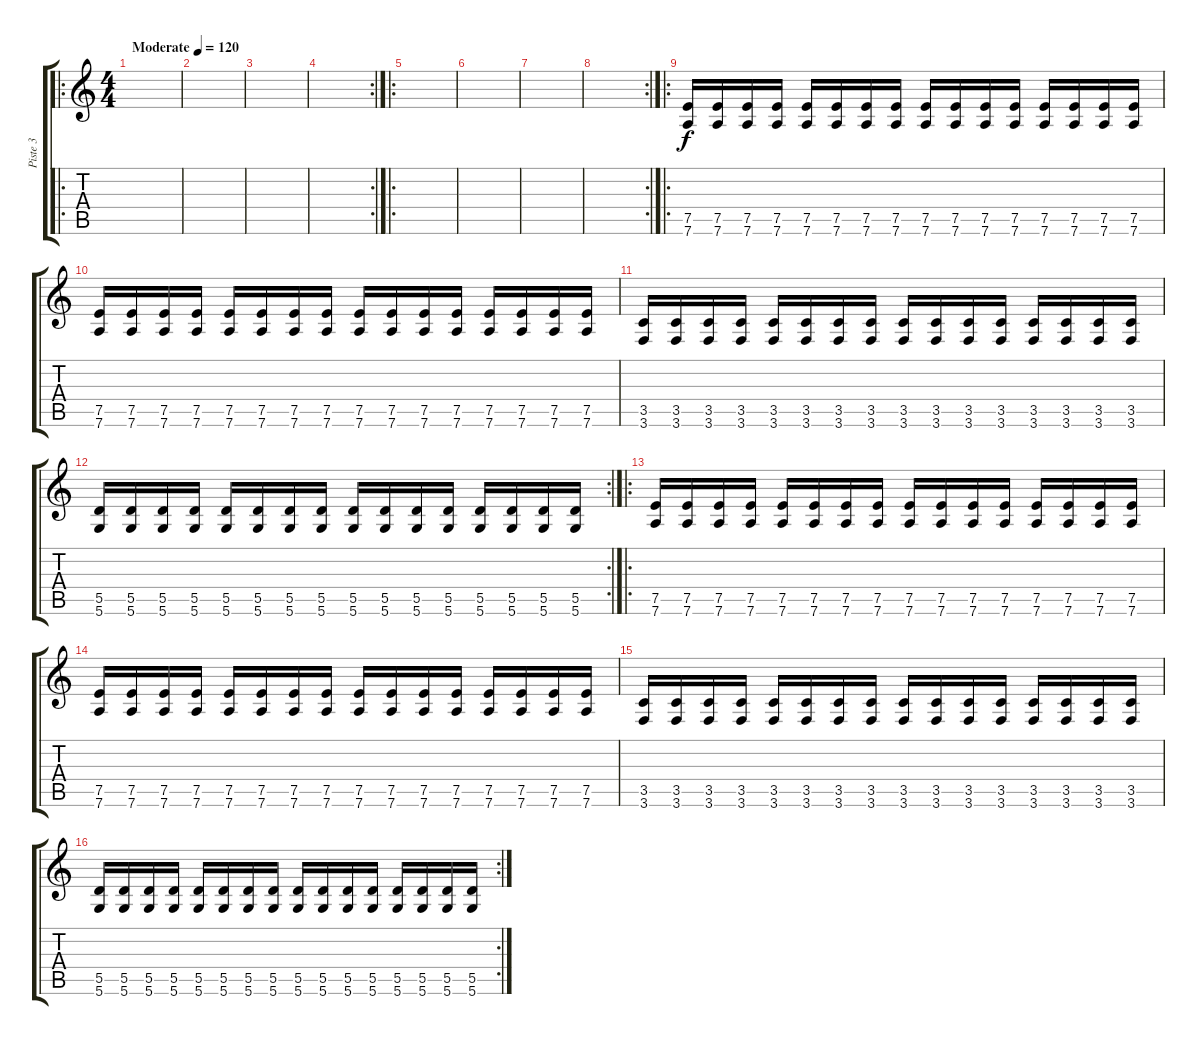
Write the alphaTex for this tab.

\track ("Piste 3" "Piste 3") {instrument distortionguitar}
\staff {score tabs}
\tuning (E4 B3 G3 D3 A2 D2) {hide}
\ro
\ts (4 4)
\tempo (120 "Moderate")
\clef g2
\ks c
|
|
|
\rc 2
|
\ro
|
|
|
\rc 2
|
\ro
(7.5 7.6).16 (7.5 7.6).16 (7.5 7.6).16 (7.5 7.6).16 (7.5 7.6).16 (7.5 7.6).16 (7.5 7.6).16 (7.5 7.6).16 (7.5 7.6).16 (7.5 7.6).16 (7.5 7.6).16 (7.5 7.6).16 (7.5 7.6).16 (7.5 7.6).16 (7.5 7.6).16 (7.5 7.6).16 |
(7.5 7.6).16 (7.5 7.6).16 (7.5 7.6).16 (7.5 7.6).16 (7.5 7.6).16 (7.5 7.6).16 (7.5 7.6).16 (7.5 7.6).16 (7.5 7.6).16 (7.5 7.6).16 (7.5 7.6).16 (7.5 7.6).16 (7.5 7.6).16 (7.5 7.6).16 (7.5 7.6).16 (7.5 7.6).16 |
(3.5 3.6).16 (3.5 3.6).16 (3.5 3.6).16 (3.5 3.6).16 (3.5 3.6).16 (3.5 3.6).16 (3.5 3.6).16 (3.5 3.6).16 (3.5 3.6).16 (3.5 3.6).16 (3.5 3.6).16 (3.5 3.6).16 (3.5 3.6).16 (3.5 3.6).16 (3.5 3.6).16 (3.5 3.6).16 |
\rc 2
(5.5 5.6).16 (5.5 5.6).16 (5.5 5.6).16 (5.5 5.6).16 (5.5 5.6).16 (5.5 5.6).16 (5.5 5.6).16 (5.5 5.6).16 (5.5 5.6).16 (5.5 5.6).16 (5.5 5.6).16 (5.5 5.6).16 (5.5 5.6).16 (5.5 5.6).16 (5.5 5.6).16 (5.5 5.6).16 |
\ro
(7.5 7.6).16 (7.5 7.6).16 (7.5 7.6).16 (7.5 7.6).16 (7.5 7.6).16 (7.5 7.6).16 (7.5 7.6).16 (7.5 7.6).16 (7.5 7.6).16 (7.5 7.6).16 (7.5 7.6).16 (7.5 7.6).16 (7.5 7.6).16 (7.5 7.6).16 (7.5 7.6).16 (7.5 7.6).16 |
(7.5 7.6).16 (7.5 7.6).16 (7.5 7.6).16 (7.5 7.6).16 (7.5 7.6).16 (7.5 7.6).16 (7.5 7.6).16 (7.5 7.6).16 (7.5 7.6).16 (7.5 7.6).16 (7.5 7.6).16 (7.5 7.6).16 (7.5 7.6).16 (7.5 7.6).16 (7.5 7.6).16 (7.5 7.6).16 |
(3.5 3.6).16 (3.5 3.6).16 (3.5 3.6).16 (3.5 3.6).16 (3.5 3.6).16 (3.5 3.6).16 (3.5 3.6).16 (3.5 3.6).16 (3.5 3.6).16 (3.5 3.6).16 (3.5 3.6).16 (3.5 3.6).16 (3.5 3.6).16 (3.5 3.6).16 (3.5 3.6).16 (3.5 3.6).16 |
\rc 2
(5.5 5.6).16 (5.5 5.6).16 (5.5 5.6).16 (5.5 5.6).16 (5.5 5.6).16 (5.5 5.6).16 (5.5 5.6).16 (5.5 5.6).16 (5.5 5.6).16 (5.5 5.6).16 (5.5 5.6).16 (5.5 5.6).16 (5.5 5.6).16 (5.5 5.6).16 (5.5 5.6).16 (5.5 5.6).16
